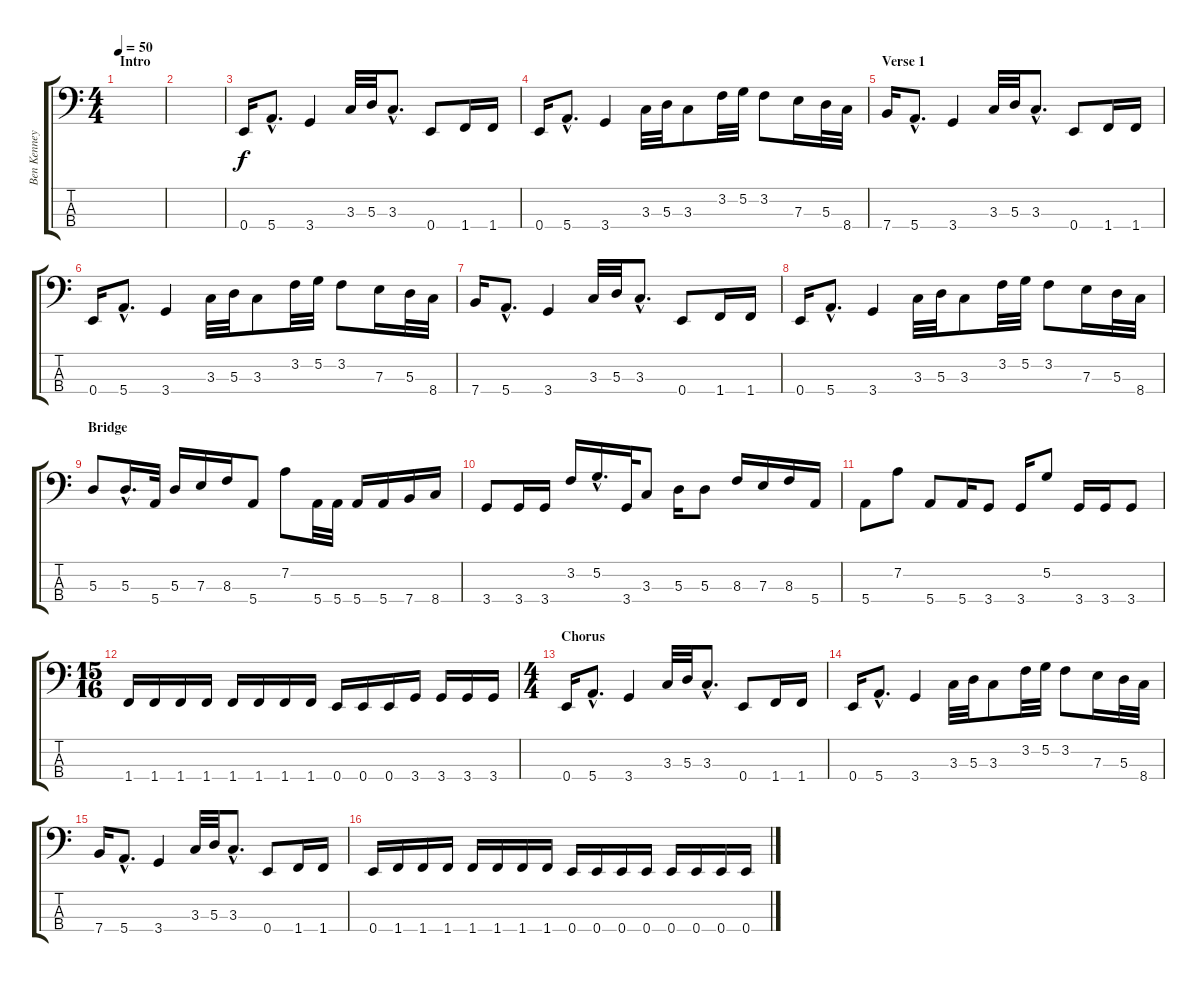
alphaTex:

\track ("Ben Kenney" "Ben Kenney") {instrument electricbassfinger}
\staff {score tabs}
\tuning (G2 D2 A1 E1) {hide}
\ts (4 4)
\section ("" "Intro")
\tempo 50
\clef f4
\ks c
|
|
0.4.16 5.4{hac}.8{d} 3.4.4 3.3.32 5.3.32 3.3{hac}.8{d} 0.4.8 1.4.16 1.4.16 |
0.4.16 5.4{hac}.8{d} 3.4.4 3.3.32 5.3.32 3.3.8 3.2.32 5.2.32 3.2.8 7.3.16 5.3.32 8.4.32 |
\section ("" "Verse 1")
7.4.16 5.4{hac}.8{d} 3.4.4 3.3.32 5.3.32 3.3{hac}.8{d} 0.4.8 1.4.16 1.4.16 |
0.4.16 5.4{hac}.8{d} 3.4.4 3.3.32 5.3.32 3.3.8 3.2.32 5.2.32 3.2.8 7.3.16 5.3.32 8.4.32 |
7.4.16 5.4{hac}.8{d} 3.4.4 3.3.32 5.3.32 3.3{hac}.8{d} 0.4.8 1.4.16 1.4.16 |
0.4.16 5.4{hac}.8{d} 3.4.4 3.3.32 5.3.32 3.3.8 3.2.32 5.2.32 3.2.8 7.3.16 5.3.32 8.4.32 |
\section ("" "Bridge")
5.3.8 5.3{hac}.16{d} 5.4.32 5.3.16 7.3.16 8.3.16 5.4.8 7.2.8 5.4.32 5.4.32 5.4.16 5.4.16 7.4.16 8.4.16 |
3.4.8 3.4.16 3.4.16 3.2.16 5.2{hac}.16{d} 3.4.32 3.3.8 5.3.16 5.3.8 8.3.16 7.3.16 8.3.16 5.4.16 |
5.4.8 7.2.8 5.4.8 5.4.16 3.4.8 3.4.16 5.2.8 3.4.16 3.4.16 3.4.8 |
\ts (15 16)
1.4.16 1.4.16 1.4.16 1.4.16 1.4.16 1.4.16 1.4.16 1.4.16 0.4.16 0.4.16 0.4.16 3.4.16 3.4.16 3.4.16 3.4.16 |
\ts (4 4)
\section ("" "Chorus")
0.4.16 5.4{hac}.8{d} 3.4.4 3.3.32 5.3.32 3.3{hac}.8{d} 0.4.8 1.4.16 1.4.16 |
0.4.16 5.4{hac}.8{d} 3.4.4 3.3.32 5.3.32 3.3.8 3.2.32 5.2.32 3.2.8 7.3.16 5.3.32 8.4.32 |
7.4.16 5.4{hac}.8{d} 3.4.4 3.3.32 5.3.32 3.3{hac}.8{d} 0.4.8 1.4.16 1.4.16 |
0.4.16 1.4.16 1.4.16 1.4.16 1.4.16 1.4.16 1.4.16 1.4.16 0.4.16 0.4.16 0.4.16 0.4.16 0.4.16 0.4.16 0.4.16 0.4.16
